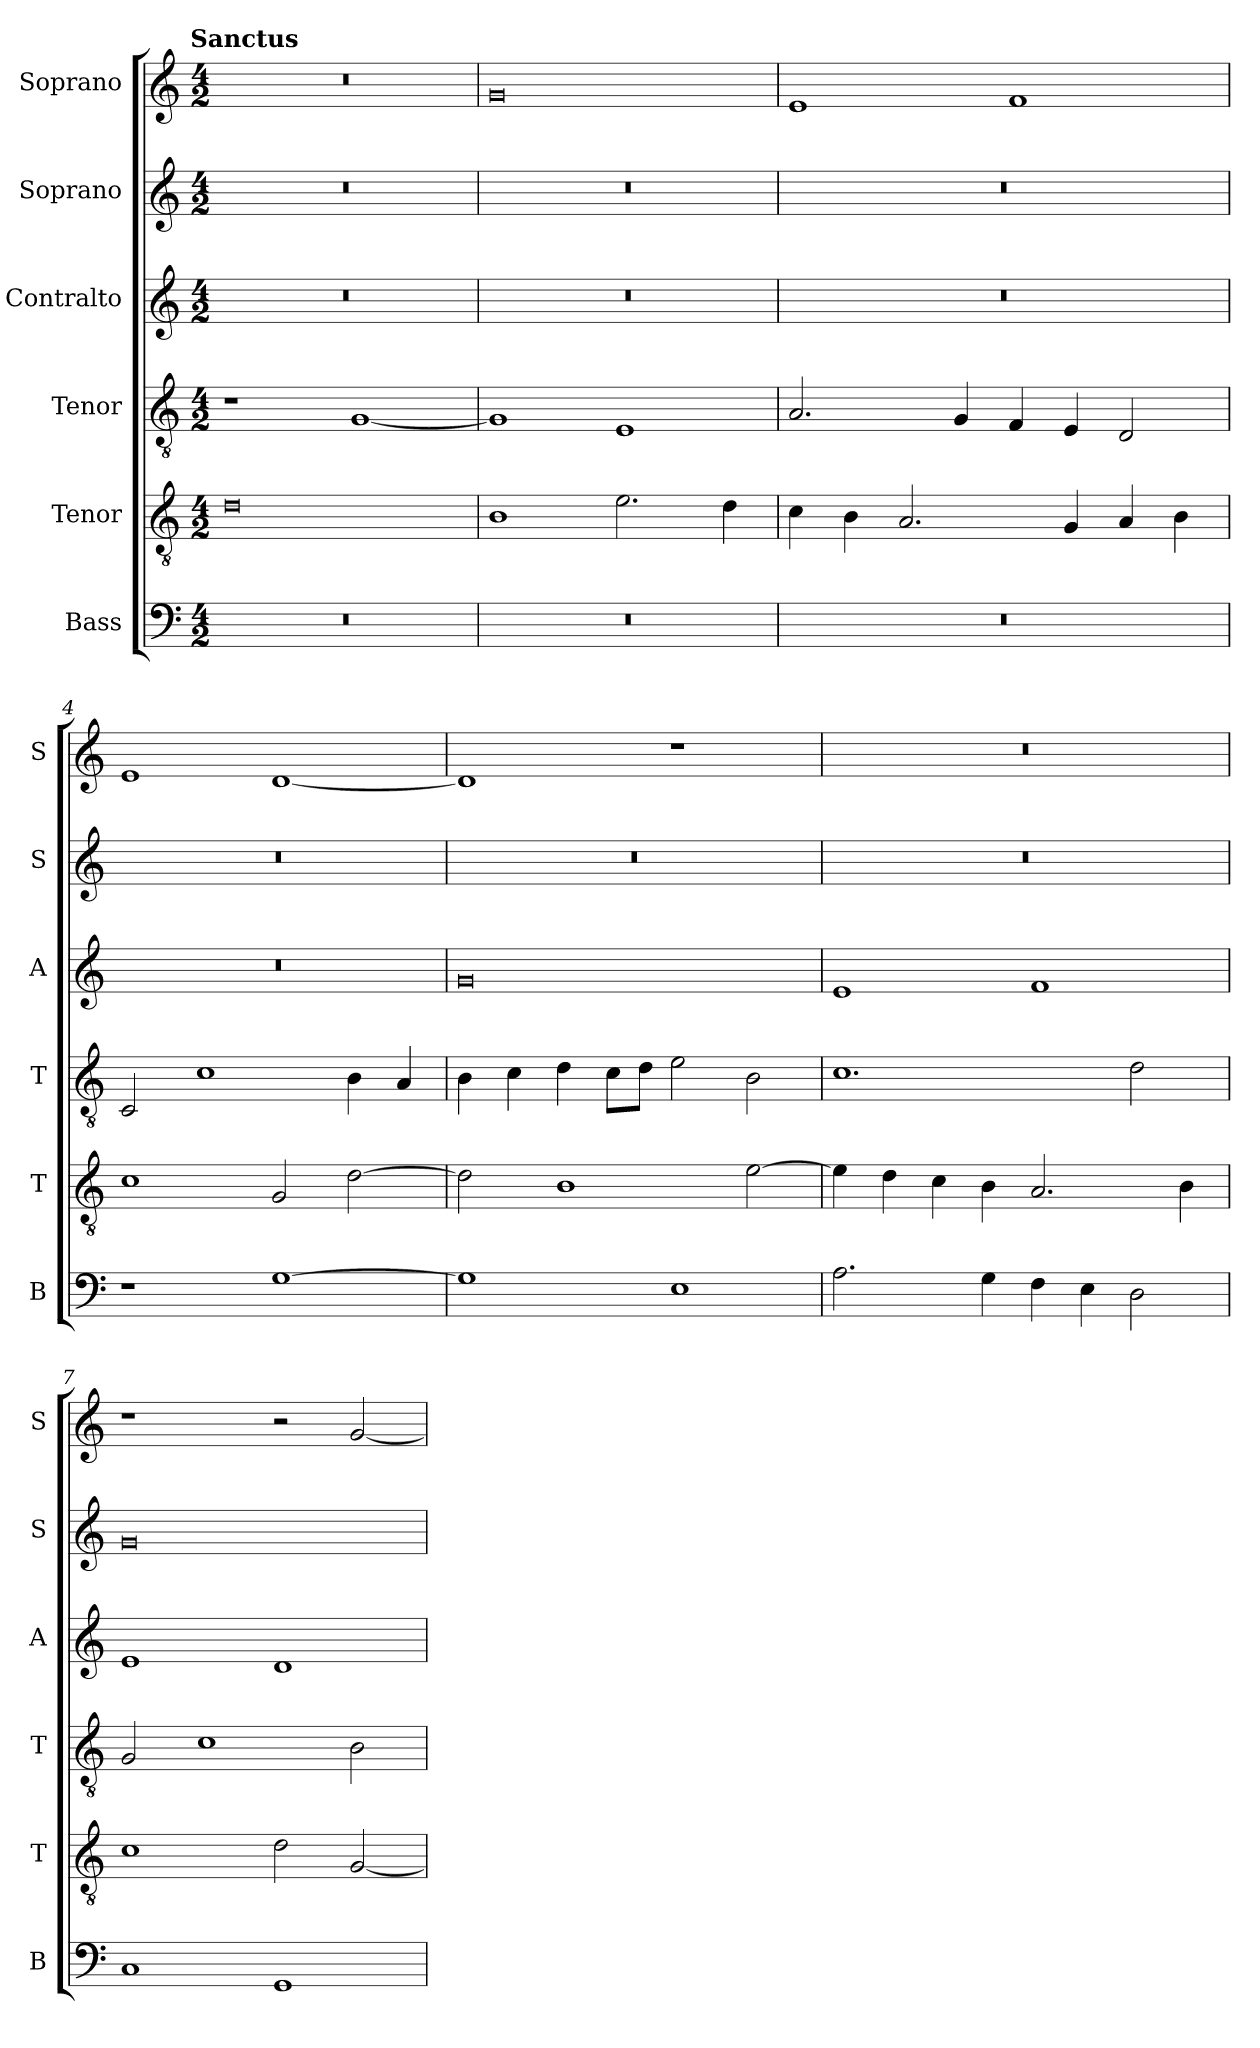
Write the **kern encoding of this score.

**kern	**kern	**kern	**kern	**kern	**kern
*part6	*part5	*part4	*part3	*part2	*part1
*staff6	*staff5	*staff4	*staff3	*staff2	*staff1
*I"Bass	*I"Tenor	*I"Tenor	*I"Contralto	*I"Soprano	*I"Soprano
*I'B	*I'T	*I'T	*I'A	*I'S	*I'S
*clefF4	*clefGv2	*clefGv2	*clefG2	*clefG2	*clefG2
*k[]	*k[]	*k[]	*k[]	*k[]	*k[]
*G:mix	*G:mix	*G:mix	*G:mix	*G:mix	*G:mix
!!LO:TX:omd:t=Sanctus
*M4/2	*M4/2	*M4/2	*M4/2	*M4/2	*M4/2
=1	=1	=1	=1	=1	=1
0r	0d	1r	0r	0r	0r
.	.	[1G	.	.	.
=2	=2	=2	=2	=2	=2
0r	1B	1G]	0r	0r	0g
.	2.e	1E	.	.	.
.	4d	.	.	.	.
=3	=3	=3	=3	=3	=3
0r	4c	2.A	0r	0r	1e
.	4B	.	.	.	.
.	2.A	.	.	.	.
.	.	4G	.	.	.
.	.	4F	.	.	1f
.	4G	4E	.	.	.
.	4A	2D	.	.	.
.	4B	.	.	.	.
=4	=4	=4	=4	=4	=4
1r	1c	2C	0r	0r	1e
.	.	1c	.	.	.
[1G	2G	.	.	.	[1d
.	[2d	4B	.	.	.
.	.	4A	.	.	.
=5	=5	=5	=5	=5	=5
1G]	2d]	4B	0g	0r	1d]
.	.	4c	.	.	.
.	1B	4d	.	.	.
.	.	8c\L	.	.	.
.	.	8d\J	.	.	.
1E	.	2e	.	.	1r
.	[2e	2B	.	.	.
=6	=6	=6	=6	=6	=6
2.A	4e]	1.c	1e	0r	0r
.	4d	.	.	.	.
.	4c	.	.	.	.
4G	4B	.	.	.	.
4F	2.A	.	1f	.	.
4E	.	.	.	.	.
2D	.	2d	.	.	.
.	4B	.	.	.	.
=7	=7	=7	=7	=7	=7
1C	1c	2G	1e	0g	1r
.	.	1c	.	.	.
1GG	2d	.	1d	.	2r
.	[2G	2B	.	.	[2g
=	=	=	=	=	=
*-	*-	*-	*-	*-	*-
